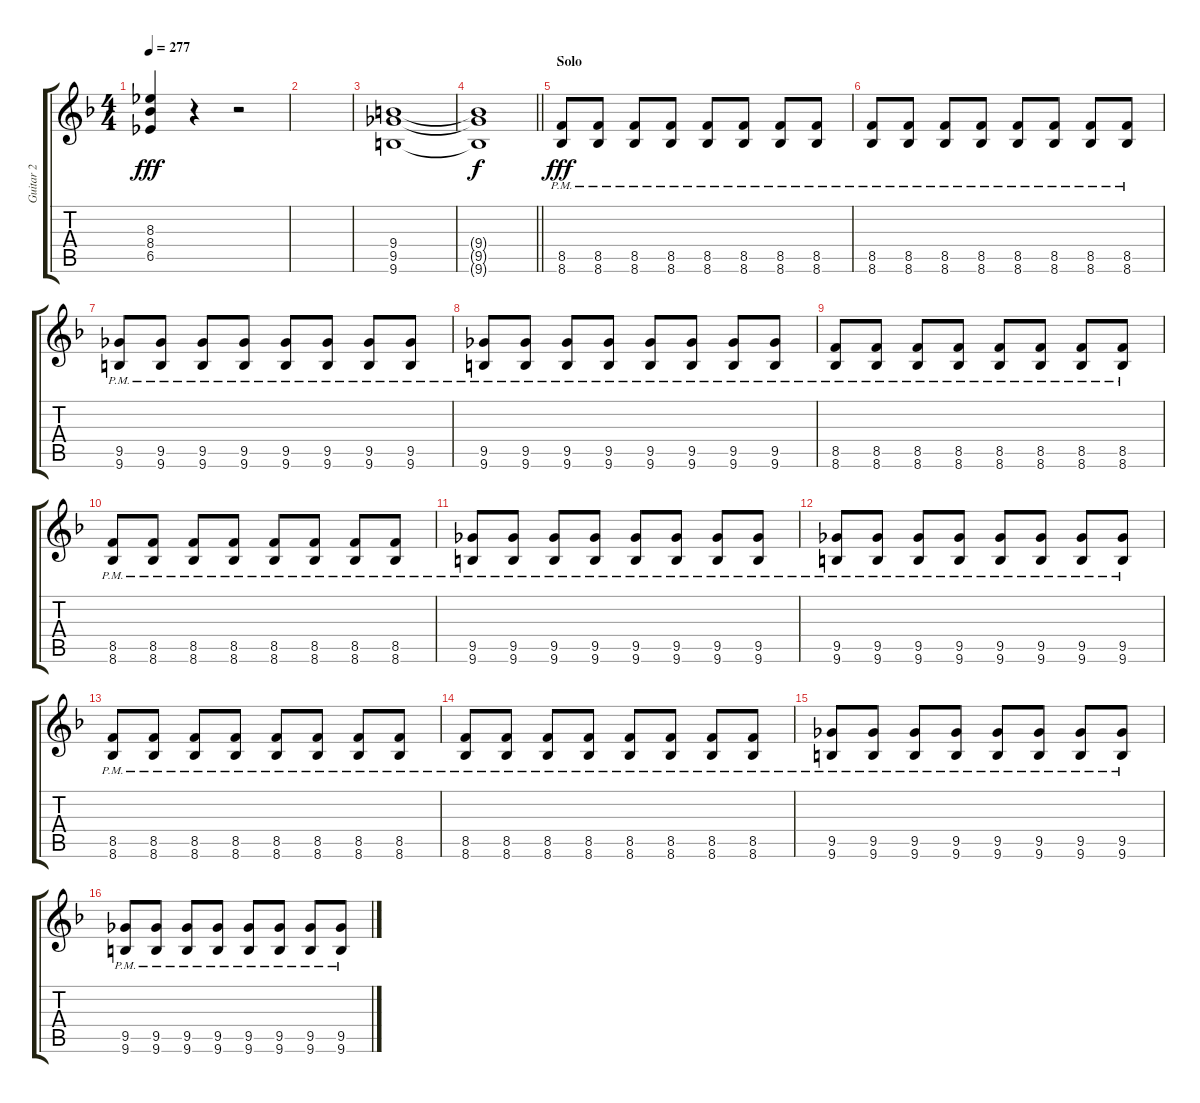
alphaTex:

\track ("Guitar 2" "Guitar 2") {instrument distortionguitar}
\staff {score tabs}
\tuning (E4 B3 G3 D3 A2 D2) {hide}
\ts (4 4)
\tempo 277
\clef g2
\ks f
(8.3 8.4 6.5).4{dy fff} r.4 r.2 |
|
(9.4 9.5 9.6).1 |
\barLineRight lightlight
(9.4{t} 9.5{t} 9.6{t}).1{dy f} |
\section ("" "Solo")
(8.5{pm} 8.6{pm}).8{dy fff} (8.5{pm} 8.6{pm}).8 (8.5{pm} 8.6{pm}).8 (8.5{pm} 8.6{pm}).8 (8.5{pm} 8.6{pm}).8 (8.5{pm} 8.6{pm}).8 (8.5{pm} 8.6{pm}).8 (8.5{pm} 8.6{pm}).8 |
(8.5{pm} 8.6{pm}).8 (8.5{pm} 8.6{pm}).8 (8.5{pm} 8.6{pm}).8 (8.5{pm} 8.6{pm}).8 (8.5{pm} 8.6{pm}).8 (8.5{pm} 8.6{pm}).8 (8.5{pm} 8.6{pm}).8 (8.5{pm} 8.6{pm}).8 |
(9.5{pm} 9.6{pm}).8 (9.5{pm} 9.6{pm}).8 (9.5{pm} 9.6{pm}).8 (9.5{pm} 9.6{pm}).8 (9.5{pm} 9.6{pm}).8 (9.5{pm} 9.6{pm}).8 (9.5{pm} 9.6{pm}).8 (9.5{pm} 9.6{pm}).8 |
(9.5{pm} 9.6{pm}).8 (9.5{pm} 9.6{pm}).8 (9.5{pm} 9.6{pm}).8 (9.5{pm} 9.6{pm}).8 (9.5{pm} 9.6{pm}).8 (9.5{pm} 9.6{pm}).8 (9.5{pm} 9.6{pm}).8 (9.5{pm} 9.6{pm}).8 |
(8.5{pm} 8.6{pm}).8 (8.5{pm} 8.6{pm}).8 (8.5{pm} 8.6{pm}).8 (8.5{pm} 8.6{pm}).8 (8.5{pm} 8.6{pm}).8 (8.5{pm} 8.6{pm}).8 (8.5{pm} 8.6{pm}).8 (8.5{pm} 8.6{pm}).8 |
(8.5{pm} 8.6{pm}).8 (8.5{pm} 8.6{pm}).8 (8.5{pm} 8.6{pm}).8 (8.5{pm} 8.6{pm}).8 (8.5{pm} 8.6{pm}).8 (8.5{pm} 8.6{pm}).8 (8.5{pm} 8.6{pm}).8 (8.5{pm} 8.6{pm}).8 |
(9.5{pm} 9.6{pm}).8 (9.5{pm} 9.6{pm}).8 (9.5{pm} 9.6{pm}).8 (9.5{pm} 9.6{pm}).8 (9.5{pm} 9.6{pm}).8 (9.5{pm} 9.6{pm}).8 (9.5{pm} 9.6{pm}).8 (9.5{pm} 9.6{pm}).8 |
(9.5{pm} 9.6{pm}).8 (9.5{pm} 9.6{pm}).8 (9.5{pm} 9.6{pm}).8 (9.5{pm} 9.6{pm}).8 (9.5{pm} 9.6{pm}).8 (9.5{pm} 9.6{pm}).8 (9.5{pm} 9.6{pm}).8 (9.5{pm} 9.6{pm}).8 |
(8.5{pm} 8.6{pm}).8 (8.5{pm} 8.6{pm}).8 (8.5{pm} 8.6{pm}).8 (8.5{pm} 8.6{pm}).8 (8.5{pm} 8.6{pm}).8 (8.5{pm} 8.6{pm}).8 (8.5{pm} 8.6{pm}).8 (8.5{pm} 8.6{pm}).8 |
(8.5{pm} 8.6{pm}).8 (8.5{pm} 8.6{pm}).8 (8.5{pm} 8.6{pm}).8 (8.5{pm} 8.6{pm}).8 (8.5{pm} 8.6{pm}).8 (8.5{pm} 8.6{pm}).8 (8.5{pm} 8.6{pm}).8 (8.5{pm} 8.6{pm}).8 |
(9.5{pm} 9.6{pm}).8 (9.5{pm} 9.6{pm}).8 (9.5{pm} 9.6{pm}).8 (9.5{pm} 9.6{pm}).8 (9.5{pm} 9.6{pm}).8 (9.5{pm} 9.6{pm}).8 (9.5{pm} 9.6{pm}).8 (9.5{pm} 9.6{pm}).8 |
(9.5{pm} 9.6{pm}).8 (9.5{pm} 9.6{pm}).8 (9.5{pm} 9.6{pm}).8 (9.5{pm} 9.6{pm}).8 (9.5{pm} 9.6{pm}).8 (9.5{pm} 9.6{pm}).8 (9.5{pm} 9.6{pm}).8 (9.5{pm} 9.6{pm}).8
